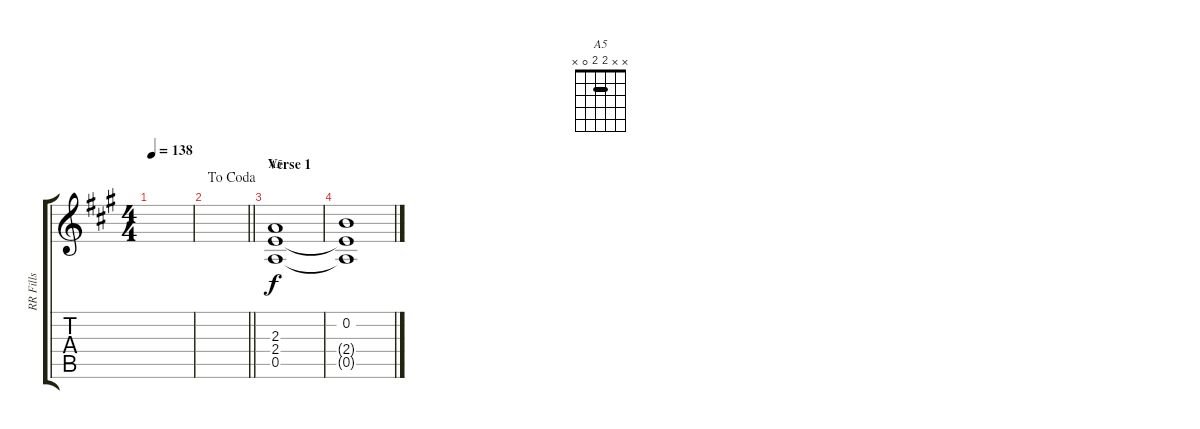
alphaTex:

\track ("RR Fills" "RR Fills") {instrument distortionguitar}
\staff {score tabs}
\tuning (E4 B3 G3 D3 A2 E2) {hide}
\chord ("A5" x x 2 2 0 x) {barre 2}
\ts (4 4)
\tempo 138
\clef g2
\ks a
|
\jump dacoda
\barLineRight lightlight
|
\section ("" "Verse 1")
(2.3 2.4 0.5).1{ch "A5" volume 0} |
(0.2 2.4{t} 0.5{t}).1{dy f}
